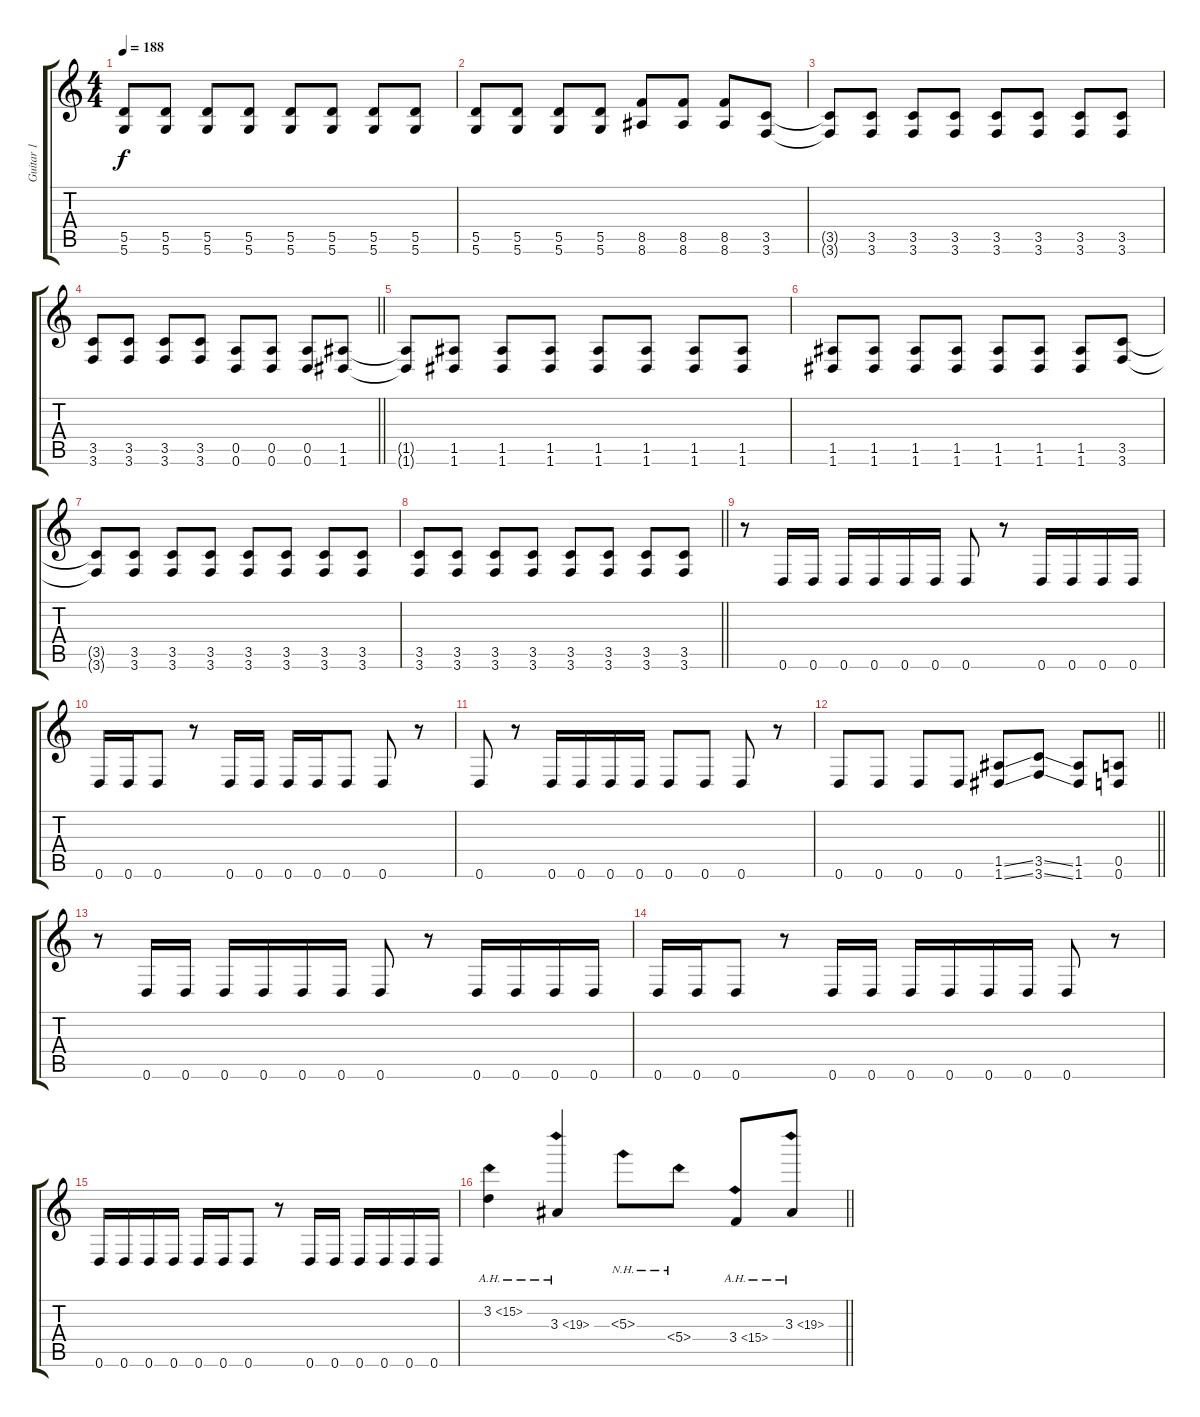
\track ("Guitar 1" "Guitar 1") {instrument distortionguitar}
\staff {score tabs}
\tuning (E4 B3 G3 D3 A2 D2) {hide}
\ts (4 4)
\tempo 188
\clef g2
\ks c
(5.5 5.6).8{dy f} (5.5 5.6).8 (5.5 5.6).8 (5.5 5.6).8 (5.5 5.6).8 (5.5 5.6).8 (5.5 5.6).8 (5.5 5.6).8 |
(5.5 5.6).8 (5.5 5.6).8 (5.5 5.6).8 (5.5 5.6).8 (8.5 8.6).8 (8.5 8.6).8 (8.5 8.6).8 (3.5 3.6).8 |
(3.5{t} 3.6{t}).8 (3.5 3.6).8 (3.5 3.6).8 (3.5 3.6).8 (3.5 3.6).8 (3.5 3.6).8 (3.5 3.6).8 (3.5 3.6).8 |
\barLineRight lightlight
(3.5 3.6).8 (3.5 3.6).8 (3.5 3.6).8 (3.5 3.6).8 (0.5 0.6).8 (0.5 0.6).8 (0.5 0.6).8 (1.5 1.6).8 |
(1.5{t} 1.6{t}).8 (1.5 1.6).8 (1.5 1.6).8 (1.5 1.6).8 (1.5 1.6).8 (1.5 1.6).8 (1.5 1.6).8 (1.5 1.6).8 |
(1.5 1.6).8 (1.5 1.6).8 (1.5 1.6).8 (1.5 1.6).8 (1.5 1.6).8 (1.5 1.6).8 (1.5 1.6).8 (3.5 3.6).8 |
(3.5{t} 3.6{t}).8 (3.5 3.6).8 (3.5 3.6).8 (3.5 3.6).8 (3.5 3.6).8 (3.5 3.6).8 (3.5 3.6).8 (3.5 3.6).8 |
\barLineRight lightlight
(3.5 3.6).8 (3.5 3.6).8 (3.5 3.6).8 (3.5 3.6).8 (3.5 3.6).8 (3.5 3.6).8 (3.5 3.6).8 (3.5 3.6).8 |
\section ("" "")
r.8 0.6.16 0.6.16 0.6.16 0.6.16 0.6.16 0.6.16 0.6.8 r.8 0.6.16 0.6.16 0.6.16 0.6.16 |
0.6.16 0.6.16 0.6.8 r.8 0.6.16 0.6.16 0.6.16 0.6.16 0.6.8 0.6.8 r.8 |
0.6.8 r.8 0.6.16 0.6.16 0.6.16 0.6.16 0.6.8 0.6.8 0.6.8 r.8 |
\barLineRight lightlight
0.6.8 0.6.8 0.6.8 0.6.8 (1.5{ss} 1.6{ss}).8 (3.5{ss} 3.6{ss}).8 (1.5 1.6).8 (0.5 0.6).8 |
r.8 0.6.16 0.6.16 0.6.16 0.6.16 0.6.16 0.6.16 0.6.8 r.8 0.6.16 0.6.16 0.6.16 0.6.16 |
0.6.16 0.6.16 0.6.8 r.8 0.6.16 0.6.16 0.6.16 0.6.16 0.6.16 0.6.16 0.6.8 r.8 |
0.6.16 0.6.16 0.6.16 0.6.16 0.6.16 0.6.16 0.6.8 r.8 0.6.16 0.6.16 0.6.16 0.6.16 0.6.16 0.6.16 |
\barLineRight lightlight
3.2{ah 12}.4 3.3{ah 16}.4 5.3{nh}.8 5.4{nh}.8 3.4{ah 12}.8 3.3{ah 16}.8
